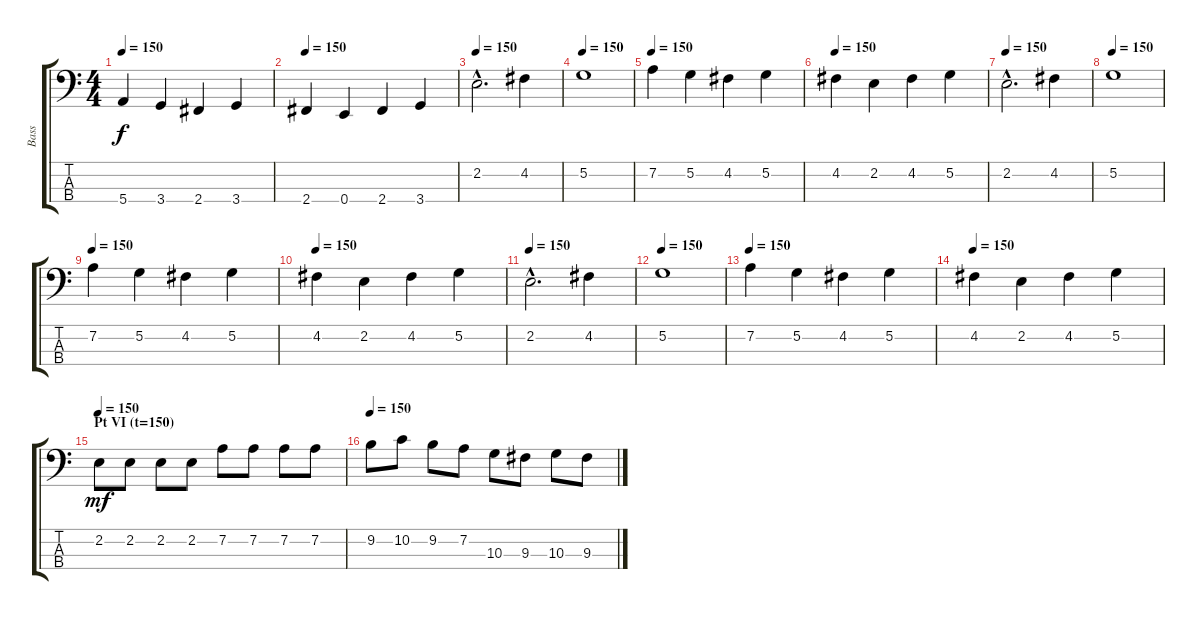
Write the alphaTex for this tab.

\track ("Bass" "Bass") {instrument acousticbass}
\staff {score tabs}
\tuning (G2 D2 A1 E1) {hide}
\ts (4 4)
\tempo 150
\clef f4
\ks c
5.4.4{dy f} 3.4.4 2.4.4 3.4.4 |
\tempo 150
2.4.4 0.4.4 2.4.4 3.4.4 |
\tempo 150
2.2{hac}.2{d} 4.2.4 |
\tempo 150
5.2.1 |
\tempo 150
7.2.4 5.2.4 4.2.4 5.2.4 |
\tempo 150
4.2.4 2.2.4 4.2.4 5.2.4 |
\tempo 150
2.2{hac}.2{d} 4.2.4 |
\tempo 150
5.2.1 |
\tempo 150
7.2.4 5.2.4 4.2.4 5.2.4 |
\tempo 150
4.2.4 2.2.4 4.2.4 5.2.4 |
\tempo 150
2.2{hac}.2{d} 4.2.4 |
\tempo 150
5.2.1 |
\tempo 150
7.2.4 5.2.4 4.2.4 5.2.4 |
\tempo 150
4.2.4 2.2.4 4.2.4 5.2.4 |
\section ("" "Pt VI (t=150)")
\tempo 150
2.2.8{dy mf} 2.2.8 2.2.8 2.2.8 7.2.8 7.2.8 7.2.8 7.2.8 |
\tempo 150
9.2.8 10.2.8 9.2.8 7.2.8 10.3.8 9.3.8 10.3.8 9.3.8
